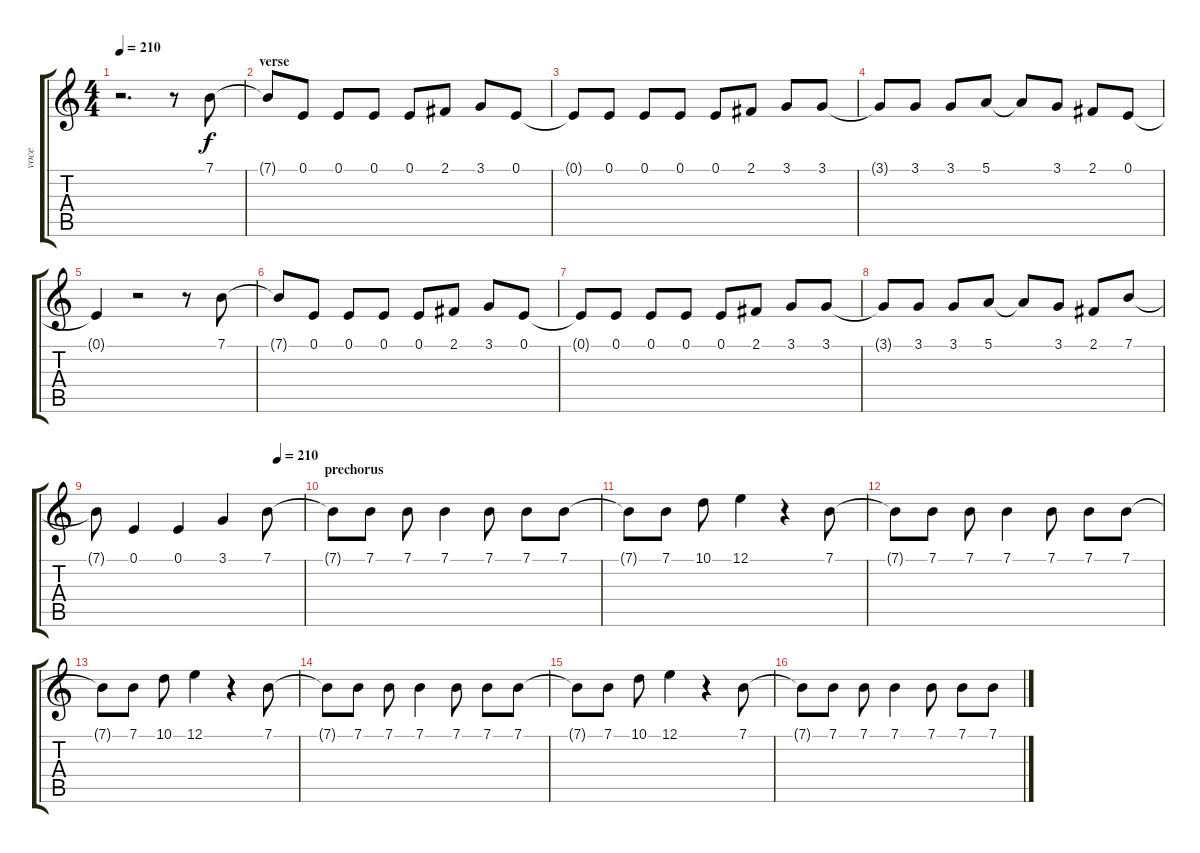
\track ("voce" "voce") {instrument baritonesax}
\staff {score tabs}
\tuning (E4 B3 G3 D3 A2 E2) {hide}
\ts (4 4)
\tempo 210
\clef g2
\ks c
r.2{d dy f} r.8 7.1.8 |
\section ("" "verse")
7.1{t}.8 0.1.8 0.1.8 0.1.8 0.1.8 2.1.8 3.1.8 0.1.8 |
0.1{t}.8 0.1.8 0.1.8 0.1.8 0.1.8 2.1.8 3.1.8 3.1.8 |
3.1{t}.8 3.1.8 3.1.8 5.1.8 5.1{t}.8 3.1.8 2.1.8 0.1.8 |
0.1{t}.4 r.2 r.8 7.1.8 |
7.1{t}.8 0.1.8 0.1.8 0.1.8 0.1.8 2.1.8 3.1.8 0.1.8 |
0.1{t}.8 0.1.8 0.1.8 0.1.8 0.1.8 2.1.8 3.1.8 3.1.8 |
3.1{t}.8 3.1.8 3.1.8 5.1.8 5.1{t}.8 3.1.8 2.1.8 7.1.8 |
\tempo (210 0.875)
7.1{t}.8 0.1.4 0.1.4 3.1.4 7.1.8 |
\section ("" "prechorus")
7.1{t}.8 7.1.8 7.1.8 7.1.4 7.1.8 7.1.8 7.1.8 |
7.1{t}.8 7.1.8 10.1.8 12.1.4 r.4 7.1.8 |
7.1{t}.8 7.1.8 7.1.8 7.1.4 7.1.8 7.1.8 7.1.8 |
7.1{t}.8 7.1.8 10.1.8 12.1.4 r.4 7.1.8 |
7.1{t}.8 7.1.8 7.1.8 7.1.4 7.1.8 7.1.8 7.1.8 |
7.1{t}.8 7.1.8 10.1.8 12.1.4 r.4 7.1.8 |
7.1{t}.8 7.1.8 7.1.8 7.1.4 7.1.8 7.1.8 7.1.8
